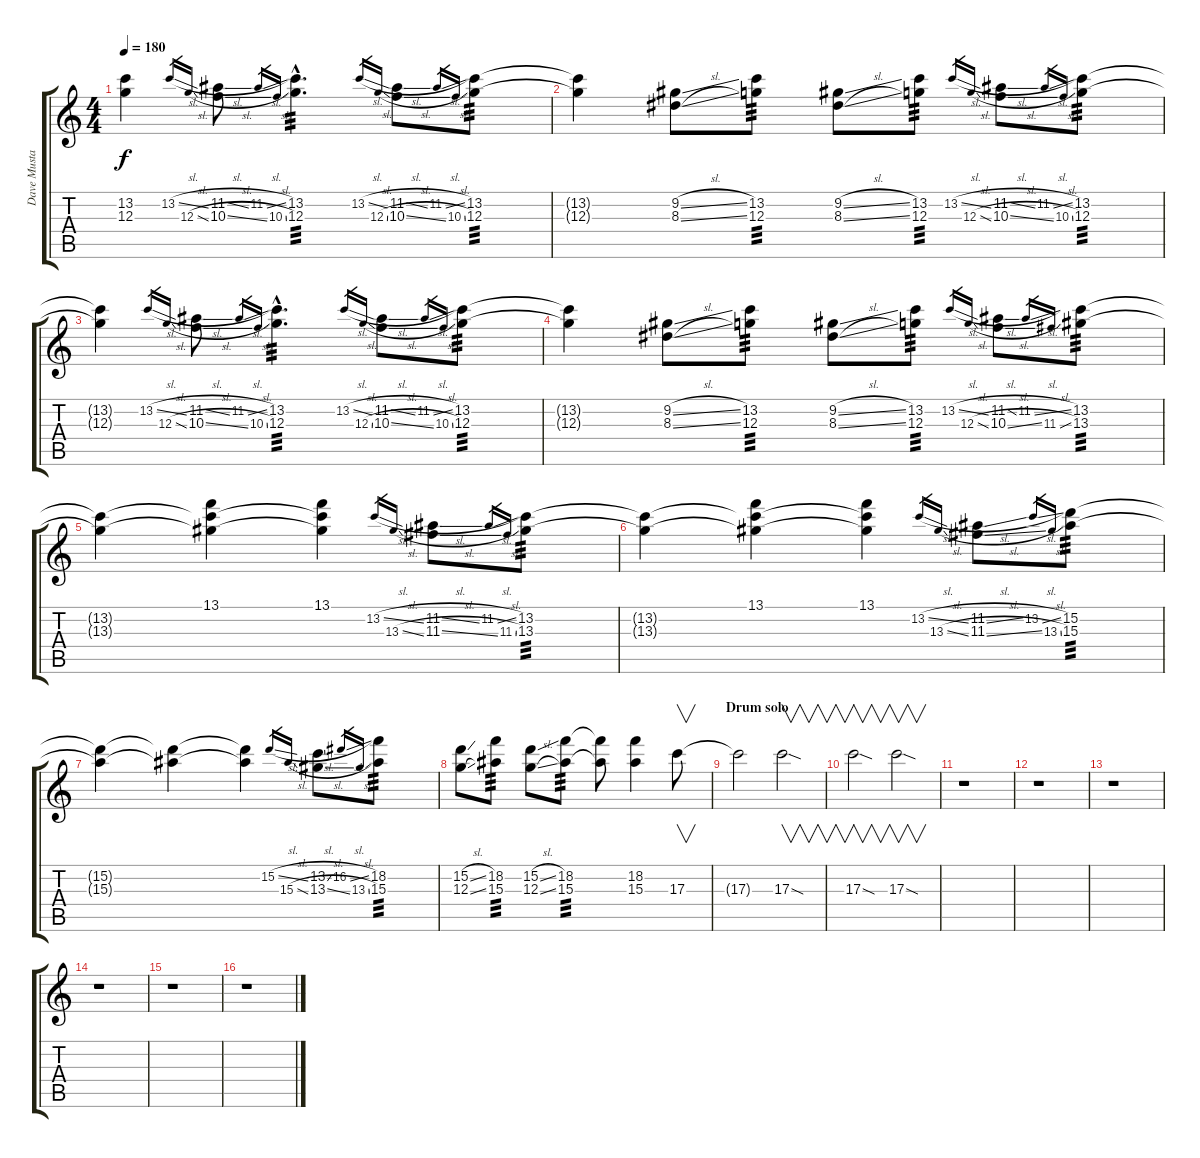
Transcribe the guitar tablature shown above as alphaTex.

\track ("Dave Mustaine" "Dave Musta") {instrument distortionguitar}
\staff {score tabs}
\tuning (E4 B3 G3 D3 A2 E2) {hide}
\ts (4 4)
\tempo 180
\clef g2
\ks c
(13.2{t} 12.3{t}).4{dy f} 13.2{sl}.16{gr} 12.3{sl}.16{gr} (11.2{sl} 10.3{sl}).8 11.2{sl}.16{gr} 10.3{sl}.16{gr} (13.2{hac} 12.3{hac}).4{d tp 3} 13.2{sl}.16{gr} 12.3{sl}.16{gr} (11.2{sl} 10.3{sl}).8 11.2{sl}.16{gr} 10.3{sl}.16{gr} (13.2 12.3).8{tp 3} |
(13.2{t} 12.3{t}).4 (9.2{sl} 8.3{sl}).8 (13.2 12.3).8{tp 3} (9.2{sl} 8.3{sl}).8 (13.2 12.3).8{tp 3} 13.2{sl}.16{gr} 12.3{sl}.16{gr} (11.2{sl} 10.3{sl}).8 11.2{sl}.16{gr} 10.3{sl}.16{gr} (13.2 12.3).8{tp 3} |
(13.2{t} 12.3{t}).4 13.2{sl}.16{gr} 12.3{sl}.16{gr} (11.2{sl} 10.3{sl}).8 11.2{sl}.16{gr} 10.3{sl}.16{gr} (13.2{hac} 12.3{hac}).4{d tp 3} 13.2{sl}.16{gr} 12.3{sl}.16{gr} (11.2{sl} 10.3{sl}).8 11.2{sl}.16{gr} 10.3{sl}.16{gr} (13.2 12.3).8{tp 3} |
(13.2{t} 12.3{t}).4 (9.2{sl} 8.3{sl}).8 (13.2 12.3).8{tp 3} (9.2{sl} 8.3{sl}).8 (13.2 12.3).8{tp 3} 13.2{sl}.16{gr} 12.3{sl}.16{gr} (11.2{sl} 10.3{sl}).8 11.2{sl}.16{gr} 11.3{sl}.16{gr} (13.2 13.3).8{tp 3} |
(13.2{t} 13.3{t}).4 (13.1 13.2{t} 13.3{t}).4 (13.1 13.2{t} 13.3{t}).4 13.2{sl}.16{gr} 13.3{sl}.16{gr} (11.2{sl} 11.3{sl}).8 11.2{sl}.16{gr} 11.3{sl}.16{gr} (13.2 13.3).8{tp 3} |
(13.2{t} 13.3{t}).4 (13.1 13.2{t} 13.3{t}).4 (13.1 13.2{t} 13.3{t}).4 13.2{sl}.16{gr} 13.3{sl}.16{gr} (11.2{sl} 11.3{sl}).8 13.2{sl}.16{gr} 13.3{sl}.16{gr} (15.2 15.3).8{tp 3} |
(15.2{t} 15.3{t}).4 (15.2{t} 15.3{t}).4 (15.2{t} 15.3{t}).4 15.2{sl}.16{gr} 15.3{sl}.16{gr} (13.2{sl} 13.3{sl}).8 16.2{sl}.16{gr} 13.3{sl}.16{gr} (18.2 15.3).8{tp 3} |
(15.2{sl} 12.3{sl}).8 (18.2 15.3).8{tp 3} (15.2{sl} 12.3{sl}).8 (18.2 15.3).8{tp 3} (18.2{t} 15.3{t}).8 (18.2 15.3).4 17.3.8{v volume 0} |
\section ("" "Drum solo")
17.3{t}.2 17.3{sod}.2{v} |
17.3{sod}.2{v} 17.3{sod}.2{v} |
r.1 |
r.1 |
r.1 |
r.1 |
r.1 |
r.1
